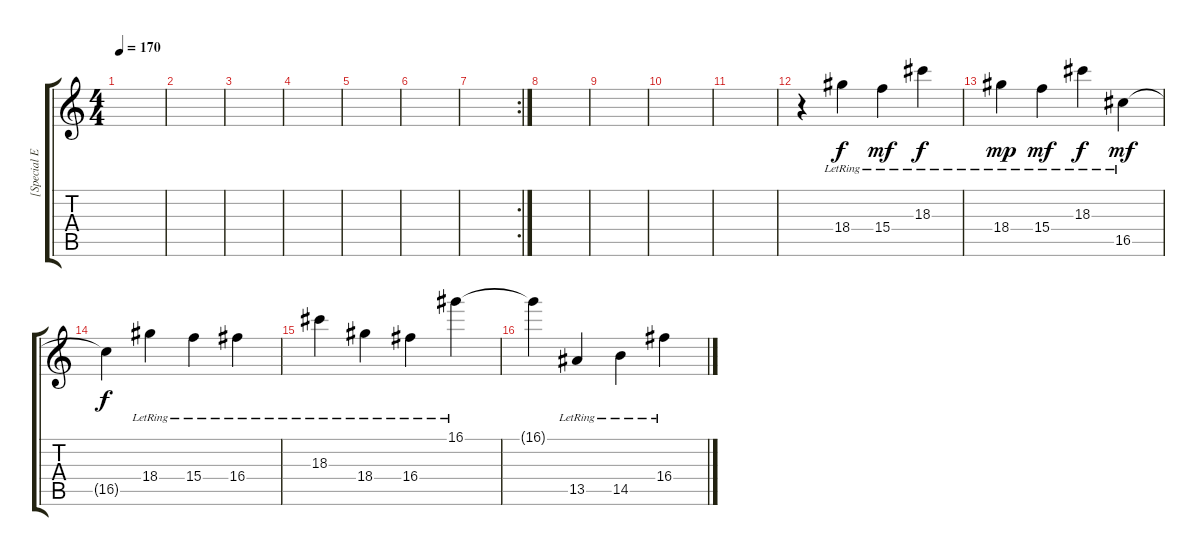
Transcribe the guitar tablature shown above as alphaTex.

\track ("[Special Effect]" "[Special E") {instrument acousticguitarsteel}
\staff {score tabs}
\tuning (E4 B3 G3 D3 A2 E2) {hide}
\ts (4 4)
\tempo 170
\clef g2
\ks c
|
|
|
|
|
|
\rc 2
|
|
|
|
|
r.4 18.4{lr}.4 15.4{lr}.4{dy mf} 18.3{lr}.4{dy f} |
18.4{lr}.4{dy mp} 15.4{lr}.4{dy mf} 18.3{lr}.4{dy f} 16.5{lr}.4{dy mf} |
16.5{t}.4{dy f} 18.4{lr}.4 15.4{lr}.4 16.4{lr}.4 |
18.3{lr}.4 18.4{lr}.4 16.4{lr}.4 16.1{lr}.4 |
16.1{t}.4 13.5{lr}.4 14.5{lr}.4 16.4{lr}.4
